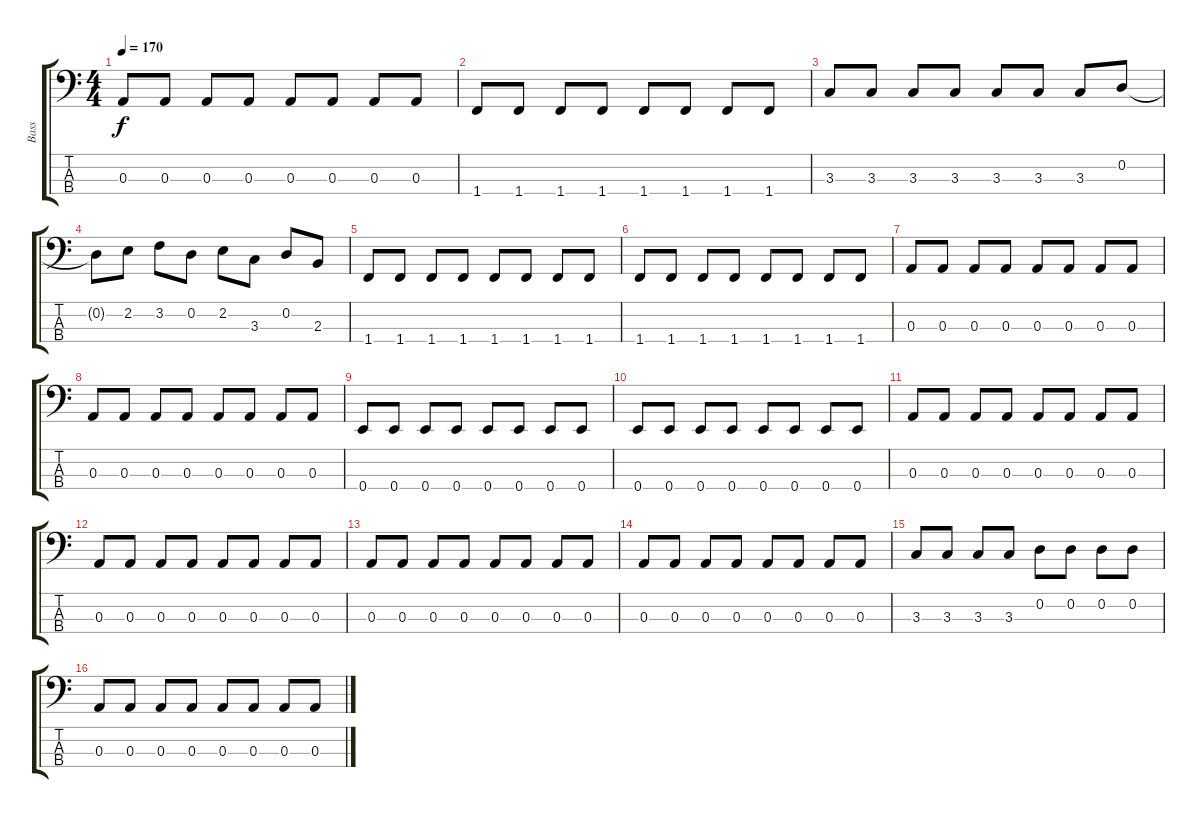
\track ("Bass" "Bass") {instrument electricbassfinger}
\staff {score tabs}
\tuning (G2 D2 A1 E1) {hide}
\ts (4 4)
\tempo 170
\clef f4
\ks c
0.3.8{dy f} 0.3.8 0.3.8 0.3.8 0.3.8 0.3.8 0.3.8 0.3.8 |
1.4.8 1.4.8 1.4.8 1.4.8 1.4.8 1.4.8 1.4.8 1.4.8 |
3.3.8 3.3.8 3.3.8 3.3.8 3.3.8 3.3.8 3.3.8 0.2.8 |
0.2{t}.8 2.2.8 3.2.8 0.2.8 2.2.8 3.3.8 0.2.8 2.3.8 |
1.4.8 1.4.8 1.4.8 1.4.8 1.4.8 1.4.8 1.4.8 1.4.8 |
1.4.8 1.4.8 1.4.8 1.4.8 1.4.8 1.4.8 1.4.8 1.4.8 |
0.3.8 0.3.8 0.3.8 0.3.8 0.3.8 0.3.8 0.3.8 0.3.8 |
0.3.8 0.3.8 0.3.8 0.3.8 0.3.8 0.3.8 0.3.8 0.3.8 |
0.4.8 0.4.8 0.4.8 0.4.8 0.4.8 0.4.8 0.4.8 0.4.8 |
0.4.8 0.4.8 0.4.8 0.4.8 0.4.8 0.4.8 0.4.8 0.4.8 |
0.3.8 0.3.8 0.3.8 0.3.8 0.3.8 0.3.8 0.3.8 0.3.8 |
0.3.8 0.3.8 0.3.8 0.3.8 0.3.8 0.3.8 0.3.8 0.3.8 |
0.3.8 0.3.8 0.3.8 0.3.8 0.3.8 0.3.8 0.3.8 0.3.8 |
0.3.8 0.3.8 0.3.8 0.3.8 0.3.8 0.3.8 0.3.8 0.3.8 |
3.3.8 3.3.8 3.3.8 3.3.8 0.2.8 0.2.8 0.2.8 0.2.8 |
0.3.8 0.3.8 0.3.8 0.3.8 0.3.8 0.3.8 0.3.8 0.3.8
